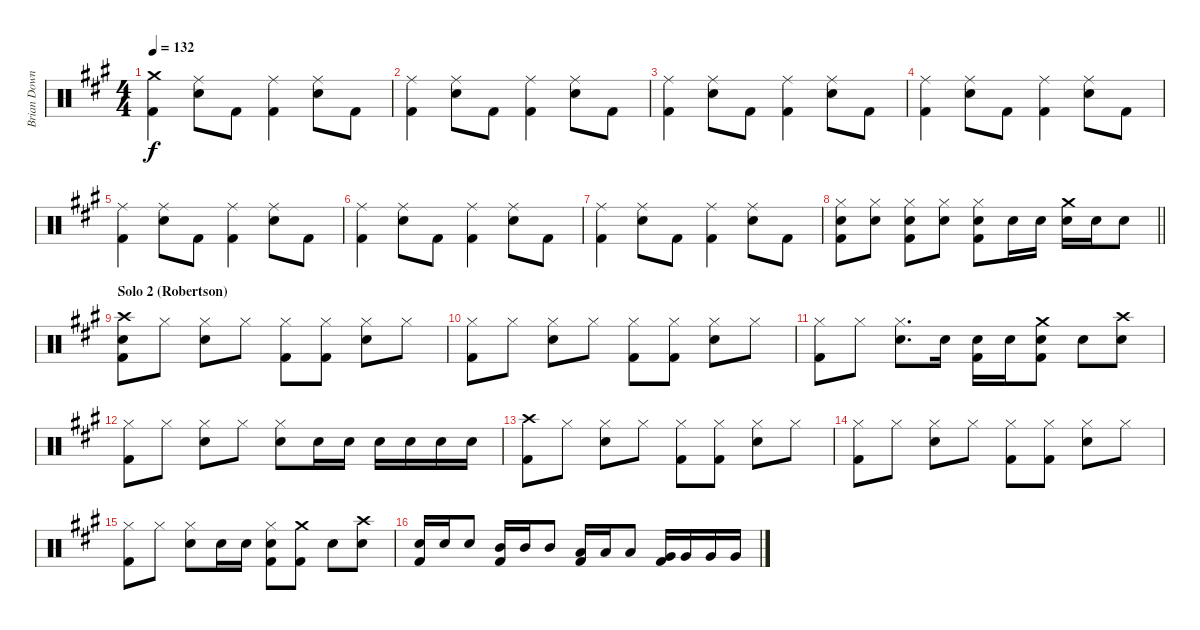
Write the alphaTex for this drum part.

\track ("Brian Downey" "Brian Down") {instrument percussion}
\staff {score}
\articulation defaults
\ts (4 4)
\tempo 132
\clef neutral
\ks a
("Crash medium (hit)" "Kick (hit) 2").4{dy f} ("Ride (middle)" "Snare (hit) 2").8 "Kick (hit) 2".8 ("Ride (middle)" "Kick (hit) 2").4 ("Ride (middle)" "Snare (hit) 2").8 "Kick (hit) 2".8 |
("Ride (middle)" "Kick (hit) 2").4 ("Ride (middle)" "Snare (hit) 2").8 "Kick (hit) 2".8 ("Ride (middle)" "Kick (hit) 2").4 ("Ride (middle)" "Snare (hit) 2").8 "Kick (hit) 2".8 |
("Ride (middle)" "Kick (hit) 2").4 ("Ride (middle)" "Snare (hit) 2").8 "Kick (hit) 2".8 ("Ride (middle)" "Kick (hit) 2").4 ("Ride (middle)" "Snare (hit) 2").8 "Kick (hit) 2".8 |
("Ride (middle)" "Kick (hit) 2").4 ("Ride (middle)" "Snare (hit) 2").8 "Kick (hit) 2".8 ("Ride (middle)" "Kick (hit) 2").4 ("Ride (middle)" "Snare (hit) 2").8 "Kick (hit) 2".8 |
("Ride (middle)" "Kick (hit) 2").4 ("Ride (middle)" "Snare (hit) 2").8 "Kick (hit) 2".8 ("Ride (middle)" "Kick (hit) 2").4 ("Ride (middle)" "Snare (hit) 2").8 "Kick (hit) 2".8 |
("Ride (middle)" "Kick (hit) 2").4 ("Ride (middle)" "Snare (hit) 2").8 "Kick (hit) 2".8 ("Ride (middle)" "Kick (hit) 2").4 ("Ride (middle)" "Snare (hit) 2").8 "Kick (hit) 2".8 |
("Ride (middle)" "Kick (hit) 2").4 ("Ride (middle)" "Snare (hit) 2").8 "Kick (hit) 2".8 ("Ride (middle)" "Kick (hit) 2").4 ("Ride (middle)" "Snare (hit) 2").8 "Kick (hit) 2".8 |
\barLineRight lightlight
("Hi-Hat (closed)" "Snare (hit) 2" "Kick (hit) 2").8 ("Hi-Hat (closed)" "Snare (hit) 2").8 ("Hi-Hat (closed)" "Snare (hit) 2" "Kick (hit) 2").8 ("Hi-Hat (closed)" "Snare (hit) 2").8 ("Hi-Hat (closed)" "Snare (hit) 2" "Kick (hit) 2").8 "Snare (hit) 2".16 "Snare (hit) 2".16 ("Crash medium (hit)" "Snare (hit) 2").16 "Snare (hit) 2".16 "Snare (hit) 2".8 |
\section ("" "Solo 2 (Robertson)")
("Crash high (hit)" "Snare (hit) 2" "Kick (hit) 2").8 "Hi-Hat (closed)".8 ("Hi-Hat (closed)" "Snare (hit) 2").8 "Hi-Hat (closed)".8 ("Hi-Hat (closed)" "Kick (hit) 2").8 ("Hi-Hat (closed)" "Kick (hit) 2").8 ("Hi-Hat (closed)" "Snare (hit) 2").8 "Hi-Hat (closed)".8 |
("Hi-Hat (closed)" "Kick (hit) 2").8 "Hi-Hat (closed)".8 ("Hi-Hat (closed)" "Snare (hit) 2").8 "Hi-Hat (closed)".8 ("Hi-Hat (closed)" "Kick (hit) 2").8 ("Hi-Hat (closed)" "Kick (hit) 2").8 ("Hi-Hat (closed)" "Snare (hit) 2").8 "Hi-Hat (closed)".8 |
("Hi-Hat (closed)" "Kick (hit) 2").8 "Hi-Hat (closed)".8 ("Hi-Hat (closed)" "Snare (hit) 2").8{d} "Snare (hit) 2".16 ("Snare (hit) 2" "Kick (hit) 2").16 "Snare (hit) 2".16 ("Crash medium (hit)" "Snare (hit) 2" "Kick (hit) 2").8 "Snare (hit) 2".8 ("Crash high (hit)" "Snare (hit) 2").8 |
("Hi-Hat (closed)" "Kick (hit) 2").8 "Hi-Hat (closed)".8 ("Hi-Hat (closed)" "Snare (hit) 2").8 "Hi-Hat (closed)".8 ("Hi-Hat (closed)" "Snare (hit) 2").8 "Snare (hit) 2".16 "Snare (hit) 2".16 "Snare (hit) 2".16 "Snare (hit) 2".16 "Snare (hit) 2".16 "Snare (hit) 2".16 |
("Crash high (hit)" "Kick (hit) 2").8 "Hi-Hat (closed)".8 ("Hi-Hat (closed)" "Snare (hit) 2").8 "Hi-Hat (closed)".8 ("Hi-Hat (closed)" "Kick (hit) 2").8 ("Hi-Hat (closed)" "Kick (hit) 2").8 ("Hi-Hat (closed)" "Snare (hit) 2").8 "Hi-Hat (closed)".8 |
("Hi-Hat (closed)" "Kick (hit) 2").8 "Hi-Hat (closed)".8 ("Hi-Hat (closed)" "Snare (hit) 2").8 "Hi-Hat (closed)".8 ("Hi-Hat (closed)" "Kick (hit) 2").8 ("Hi-Hat (closed)" "Kick (hit) 2").8 ("Hi-Hat (closed)" "Snare (hit) 2").8 "Hi-Hat (closed)".8 |
("Hi-Hat (closed)" "Kick (hit) 2").8 "Hi-Hat (closed)".8 ("Hi-Hat (closed)" "Snare (hit) 2").8 "Snare (hit) 2".16 "Snare (hit) 2".16 ("Hi-Hat (closed)" "Snare (hit) 2" "Kick (hit) 2").8 ("Crash medium (hit)" "Kick (hit) 2").8 "Snare (hit) 2".8 ("Crash high (hit)" "Snare (hit) 2").8 |
("Snare (hit) 2" "Kick (hit) 2").16 "Snare (hit) 2".16 "Snare (hit) 2".8 ("Mid Tom (hit)" "Kick (hit) 2").16 "Mid Tom (hit)".16 "Mid Tom (hit)".8 ("Low Tom (hit)" "Kick (hit) 2").16 "Low Tom (hit)".16 "Low Tom (hit)".8 ("Very Low Tom (hit)" "Kick (hit) 2").16 "Very Low Tom (hit)".16 "Very Low Tom (hit)".16 "Very Low Tom (hit)".16
